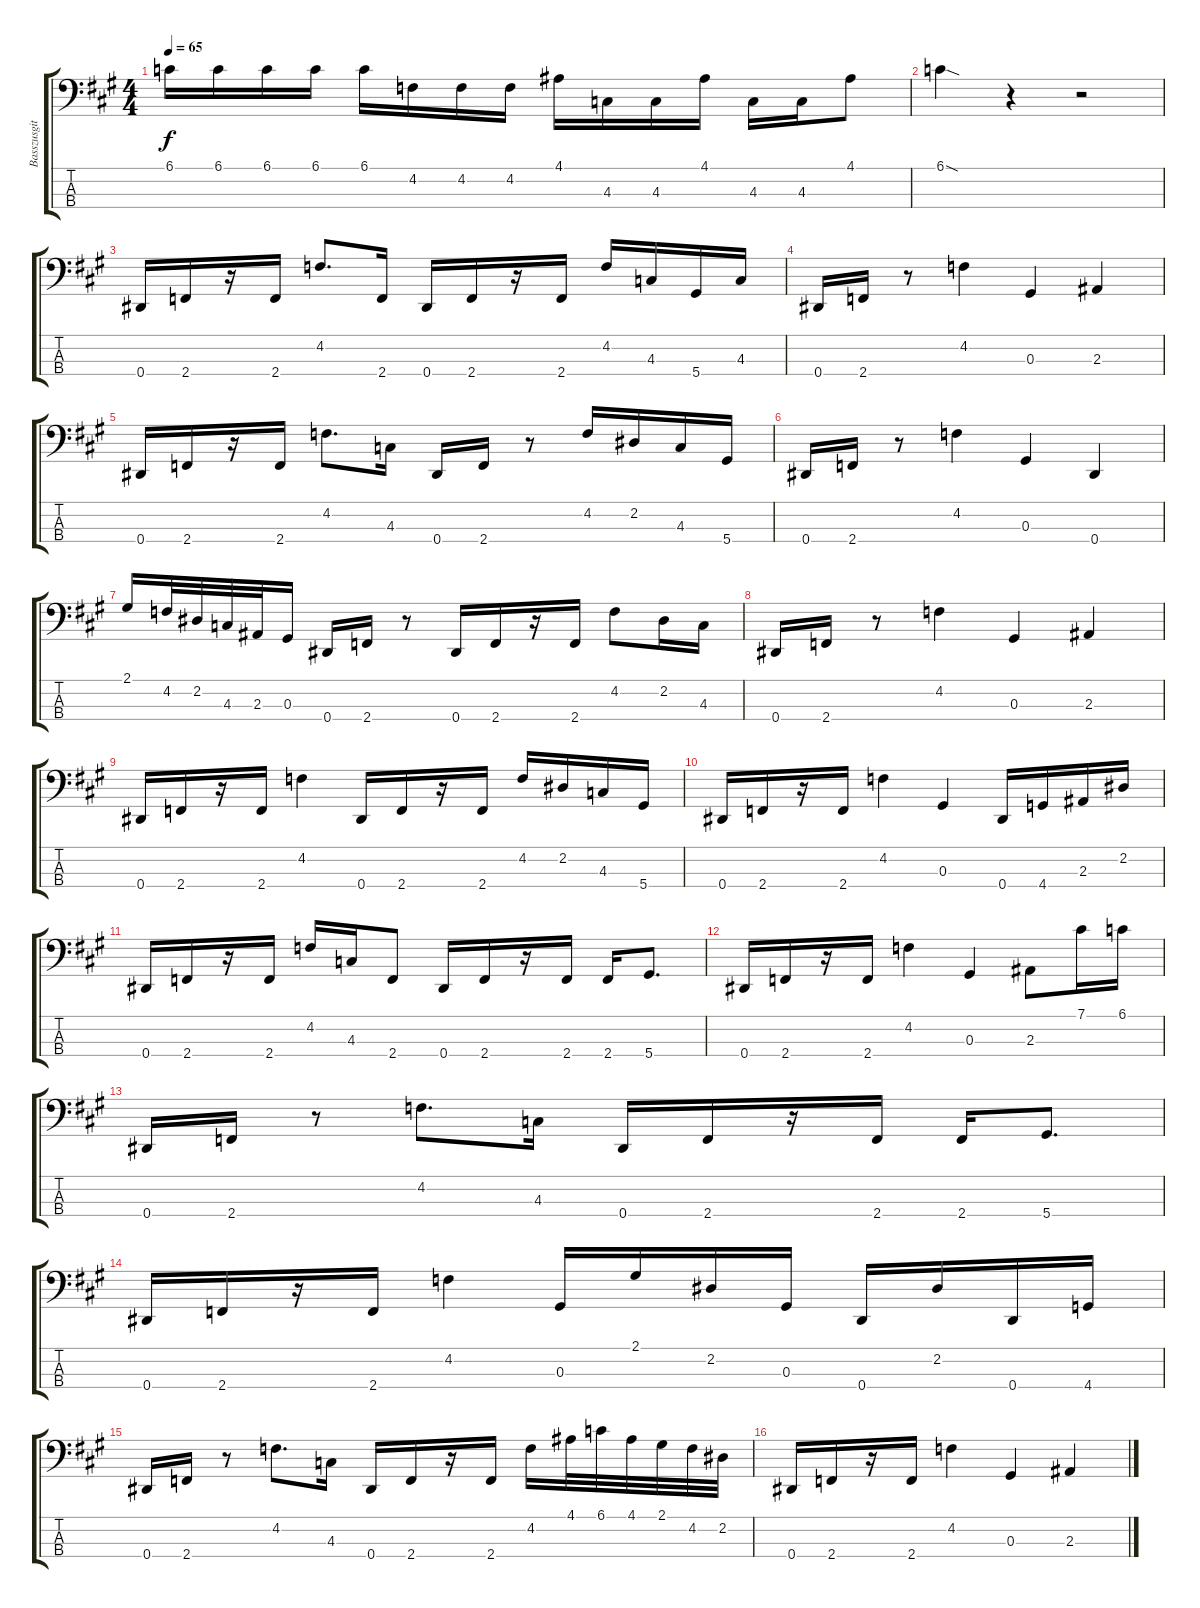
\track ("Basszusgitár (Yngwie Malmsteen)" "Basszusgit") {instrument electricbassfinger}
\staff {score tabs}
\tuning (Gb2 Db2 Ab1 Eb1) {hide}
\ts (4 4)
\tempo 65
\clef f4
\ks a
6.1.16{dy f} 6.1.16 6.1.16 6.1.16 6.1.16 4.2.16 4.2.16 4.2.16 4.1.16 4.3.16 4.3.16 4.1.16 4.3.16 4.3.16 4.1.8 |
6.1{sod}.4 r.4 r.2 |
0.4.16 2.4.16 r.16 2.4.16 4.2.8{d} 2.4.16 0.4.16 2.4.16 r.16 2.4.16 4.2.16 4.3.16 5.4.16 4.3.16 |
0.4.16 2.4.16 r.8 4.2.4 0.3.4 2.3.4 |
0.4.16 2.4.16 r.16 2.4.16 4.2.8{d} 4.3.16 0.4.16 2.4.16 r.8 4.2.16 2.2.16 4.3.16 5.4.16 |
0.4.16 2.4.16 r.8 4.2.4 0.3.4 0.4.4 |
2.1.16 4.2.32 2.2.32 4.3.32 2.3.32 0.3.16 0.4.16 2.4.16 r.8 0.4.16 2.4.16 r.16 2.4.16 4.2.8 2.2.16 4.3.16 |
0.4.16 2.4.16 r.8 4.2.4 0.3.4 2.3.4 |
0.4.16 2.4.16 r.16 2.4.16 4.2.4 0.4.16 2.4.16 r.16 2.4.16 4.2.16 2.2.16 4.3.16 5.4.16 |
0.4.16 2.4.16 r.16 2.4.16 4.2.4 0.3.4 0.4.16 4.4.16 2.3.16 2.2.16 |
0.4.16 2.4.16 r.16 2.4.16 4.2.16 4.3.16 2.4.8 0.4.16 2.4.16 r.16 2.4.16 2.4.16 5.4.8{d} |
0.4.16 2.4.16 r.16 2.4.16 4.2.4 0.3.4 2.3.8 7.1.16 6.1.16 |
0.4.16 2.4.16 r.8 4.2.8{d} 4.3.16 0.4.16 2.4.16 r.16 2.4.16 2.4.16 5.4.8{d} |
0.4.16 2.4.16 r.16 2.4.16 4.2.4 0.3.16 2.1.16 2.2.16 0.3.16 0.4.16 2.2.16 0.4.16 4.4.16 |
0.4.16 2.4.16 r.8 4.2.8{d} 4.3.16 0.4.16 2.4.16 r.16 2.4.16 4.2.16 4.1.32 6.1.32 4.1.32 2.1.32 4.2.32 2.2.32 |
0.4.16 2.4.16 r.16 2.4.16 4.2.4 0.3.4 2.3.4
